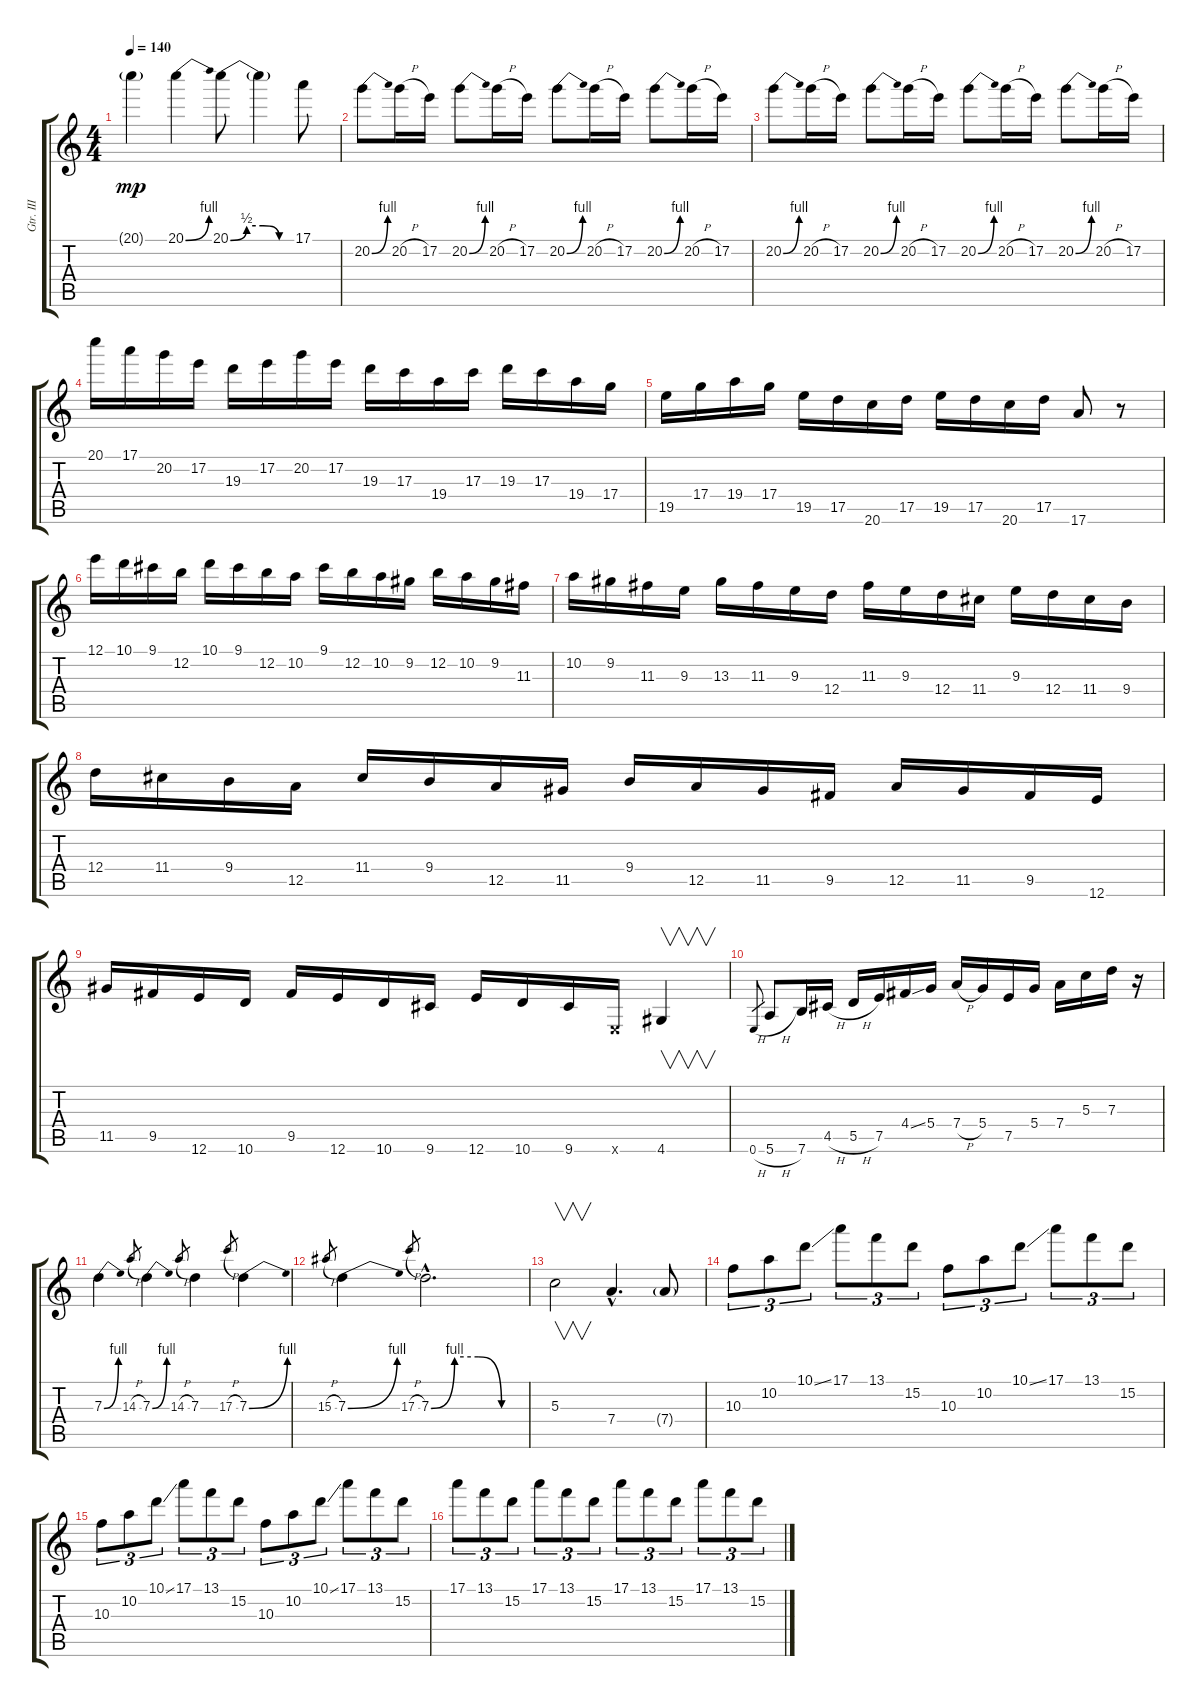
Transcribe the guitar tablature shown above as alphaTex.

\track ("Gtr. III" "Gtr. III") {instrument distortionguitar}
\staff {score tabs}
\tuning (E4 B3 G3 D3 A2 E2) {hide}
\ts (4 4)
\tempo 140
\clef g2
\ks c
20.1{g}.4{dy mp} 20.1{be (bend 0 0 60 4)}.4 20.1{be (custom 0 0 15 2 30 2 45 0 60 0)}.8 20.1{t}.4 17.1.8 |
20.2{be (bend 0 0 60 4)}.8 20.2{h}.16 17.2.16 20.2{be (bend 0 0 60 4)}.8 20.2{h}.16 17.2.16 20.2{be (bend 0 0 60 4)}.8 20.2{h}.16 17.2.16 20.2{be (bend 0 0 60 4)}.8 20.2{h}.16 17.2.16 |
20.2{be (bend 0 0 60 4)}.8 20.2{h}.16 17.2.16 20.2{be (bend 0 0 60 4)}.8 20.2{h}.16 17.2.16 20.2{be (bend 0 0 60 4)}.8 20.2{h}.16 17.2.16 20.2{be (bend 0 0 60 4)}.8 20.2{h}.16 17.2.16 |
20.1.16 17.1.16 20.2.16 17.2.16 19.3.16 17.2.16 20.2.16 17.2.16 19.3.16 17.3.16 19.4.16 17.3.16 19.3.16 17.3.16 19.4.16 17.4.16 |
19.5.16 17.4.16 19.4.16 17.4.16 19.5.16 17.5.16 20.6.16 17.5.16 19.5.16 17.5.16 20.6.16 17.5.16 17.6.8 r.8 |
12.1.16 10.1.16 9.1.16 12.2.16 10.1.16 9.1.16 12.2.16 10.2.16 9.1.16 12.2.16 10.2.16 9.2.16 12.2.16 10.2.16 9.2.16 11.3.16 |
10.2.16 9.2.16 11.3.16 9.3.16 13.3.16 11.3.16 9.3.16 12.4.16 11.3.16 9.3.16 12.4.16 11.4.16 9.3.16 12.4.16 11.4.16 9.4.16 |
12.4.16 11.4.16 9.4.16 12.5.16 11.4.16 9.4.16 12.5.16 11.5.16 9.4.16 12.5.16 11.5.16 9.5.16 12.5.16 11.5.16 9.5.16 12.6.16 |
11.5.16 9.5.16 12.6.16 10.6.16 9.5.16 12.6.16 10.6.16 9.6.16 12.6.16 10.6.16 9.6.16 0.6{x}.16 4.6.4{v} |
0.6{h}.8{gr} 5.6{h}.8 7.6.16 4.5{h}.16 5.5{h}.16 7.5.16 4.4{ss}.16 5.4.16 7.4{h}.16 5.4.16 7.5.16 5.4.16 7.4.16 5.3.16 7.3.16 r.16 |
7.3{be (bend 0 0 60 4)}.4 14.3{h}.8{gr} 7.3{be (bend 0 0 60 4)}.4 14.3{h}.8{gr} 7.3.4 17.3{h}.8{gr} 7.3{be (bend 0 0 60 4)}.4 |
15.3{h}.8{gr} 7.3{be (bend 0 0 60 4)}.4 17.3{h}.8{gr} 7.3{be (custom 0 0 15 4 30 4 45 0 60 0) hac}.2{d} |
5.3.2{v} 7.4{hac}.4{d} 7.4{g}.8 |
10.3.8{tu (3 2)} 10.2.8{tu (3 2)} 10.1{ss}.8{tu (3 2)} 17.1.8{tu (3 2)} 13.1.8{tu (3 2)} 15.2.8{tu (3 2)} 10.3.8{tu (3 2)} 10.2.8{tu (3 2)} 10.1{ss}.8{tu (3 2)} 17.1.8{tu (3 2)} 13.1.8{tu (3 2)} 15.2.8{tu (3 2)} |
10.3.8{tu (3 2)} 10.2.8{tu (3 2)} 10.1{ss}.8{tu (3 2)} 17.1.8{tu (3 2)} 13.1.8{tu (3 2)} 15.2.8{tu (3 2)} 10.3.8{tu (3 2)} 10.2.8{tu (3 2)} 10.1{ss}.8{tu (3 2)} 17.1.8{tu (3 2)} 13.1.8{tu (3 2)} 15.2.8{tu (3 2)} |
17.1.8{tu (3 2)} 13.1.8{tu (3 2)} 15.2.8{tu (3 2)} 17.1.8{tu (3 2)} 13.1.8{tu (3 2)} 15.2.8{tu (3 2)} 17.1.8{tu (3 2)} 13.1.8{tu (3 2)} 15.2.8{tu (3 2)} 17.1.8{tu (3 2)} 13.1.8{tu (3 2)} 15.2.8{tu (3 2)}
